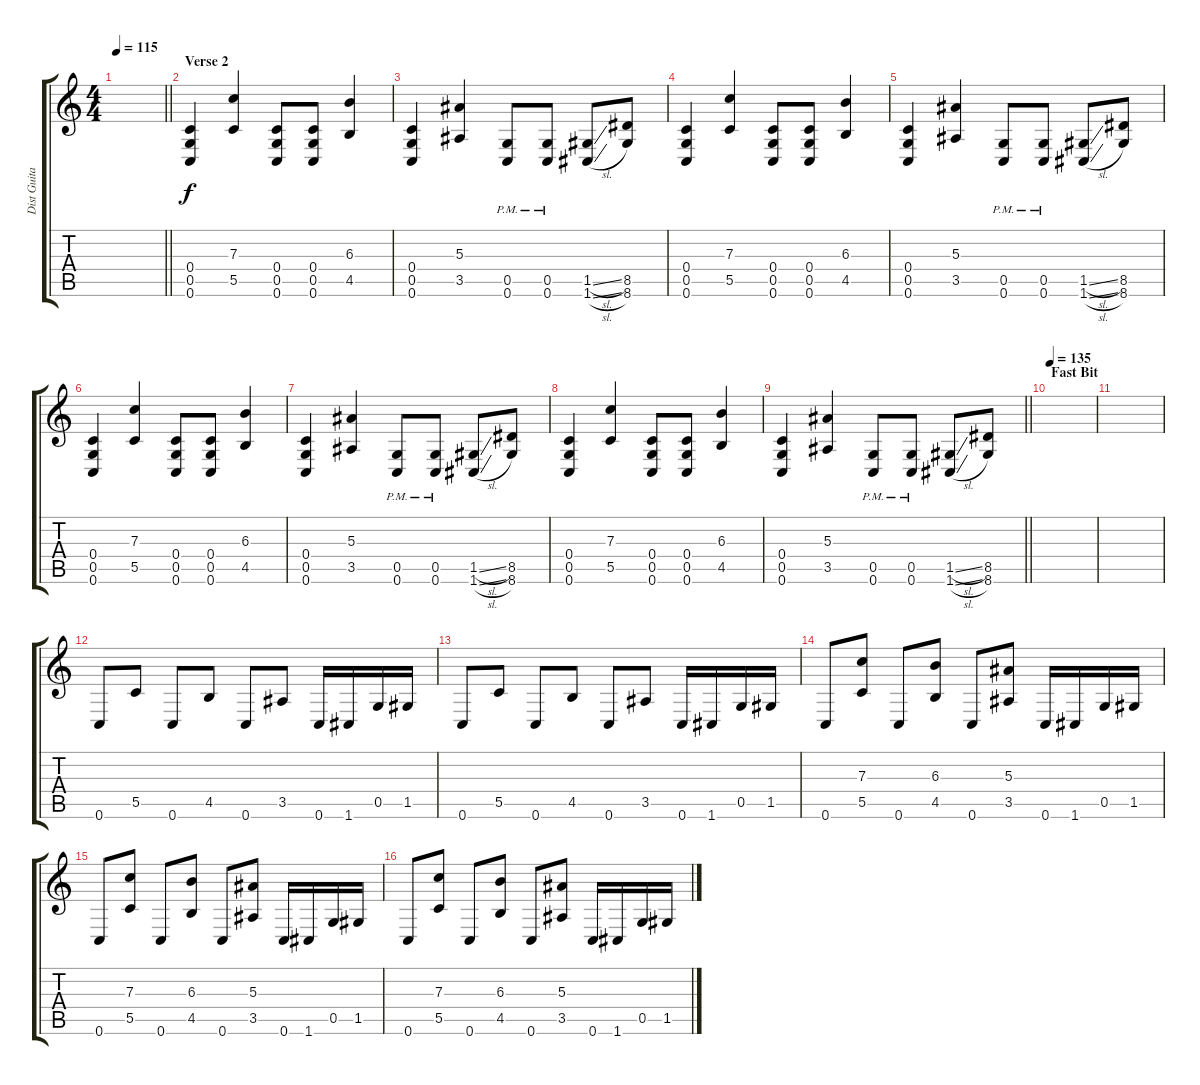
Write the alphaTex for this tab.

\track ("Dist Guitar 1" "Dist Guita") {instrument overdrivenguitar}
\staff {score tabs}
\tuning (D4 A3 F3 C3 G2 C2) {hide}
\ts (4 4)
\tempo 115
\clef g2
\barLineRight lightlight
\ks c
|
\section ("" "Verse 2")
(0.4 0.5 0.6).4 (7.3 5.5).4 (0.4 0.5 0.6).8 (0.4 0.5 0.6).8 (6.3 4.5).4 |
(0.4 0.5 0.6).4 (5.3 3.5).4 (0.5{pm} 0.6{pm}).8 (0.5{pm} 0.6{pm}).8 (1.5{sl} 1.6{sl}).8 (8.5 8.6).8 |
(0.4 0.5 0.6).4 (7.3 5.5).4 (0.4 0.5 0.6).8 (0.4 0.5 0.6).8 (6.3 4.5).4 |
(0.4 0.5 0.6).4 (5.3 3.5).4 (0.5{pm} 0.6{pm}).8 (0.5{pm} 0.6{pm}).8 (1.5{sl} 1.6{sl}).8 (8.5 8.6).8 |
(0.4 0.5 0.6).4 (7.3 5.5).4 (0.4 0.5 0.6).8 (0.4 0.5 0.6).8 (6.3 4.5).4 |
(0.4 0.5 0.6).4 (5.3 3.5).4 (0.5{pm} 0.6{pm}).8 (0.5{pm} 0.6{pm}).8 (1.5{sl} 1.6{sl}).8 (8.5 8.6).8 |
(0.4 0.5 0.6).4 (7.3 5.5).4 (0.4 0.5 0.6).8 (0.4 0.5 0.6).8 (6.3 4.5).4 |
\barLineRight lightlight
(0.4 0.5 0.6).4 (5.3 3.5).4 (0.5{pm} 0.6{pm}).8 (0.5{pm} 0.6{pm}).8 (1.5{sl} 1.6{sl}).8 (8.5 8.6).8 |
\section ("" "Fast Bit")
\tempo 135
|
|
0.6.8 5.5.8 0.6.8 4.5.8 0.6.8 3.5.8 0.6.16 1.6.16 0.5.16 1.5.16 |
0.6.8 5.5.8 0.6.8 4.5.8 0.6.8 3.5.8 0.6.16 1.6.16 0.5.16 1.5.16 |
0.6.8 (7.3 5.5).8 0.6.8 (6.3 4.5).8 0.6.8 (5.3 3.5).8 0.6.16 1.6.16 0.5.16 1.5.16 |
0.6.8 (7.3 5.5).8 0.6.8 (6.3 4.5).8 0.6.8 (5.3 3.5).8 0.6.16 1.6.16 0.5.16 1.5.16 |
0.6.8 (7.3 5.5).8 0.6.8 (6.3 4.5).8 0.6.8 (5.3 3.5).8 0.6.16 1.6.16 0.5.16 1.5.16
